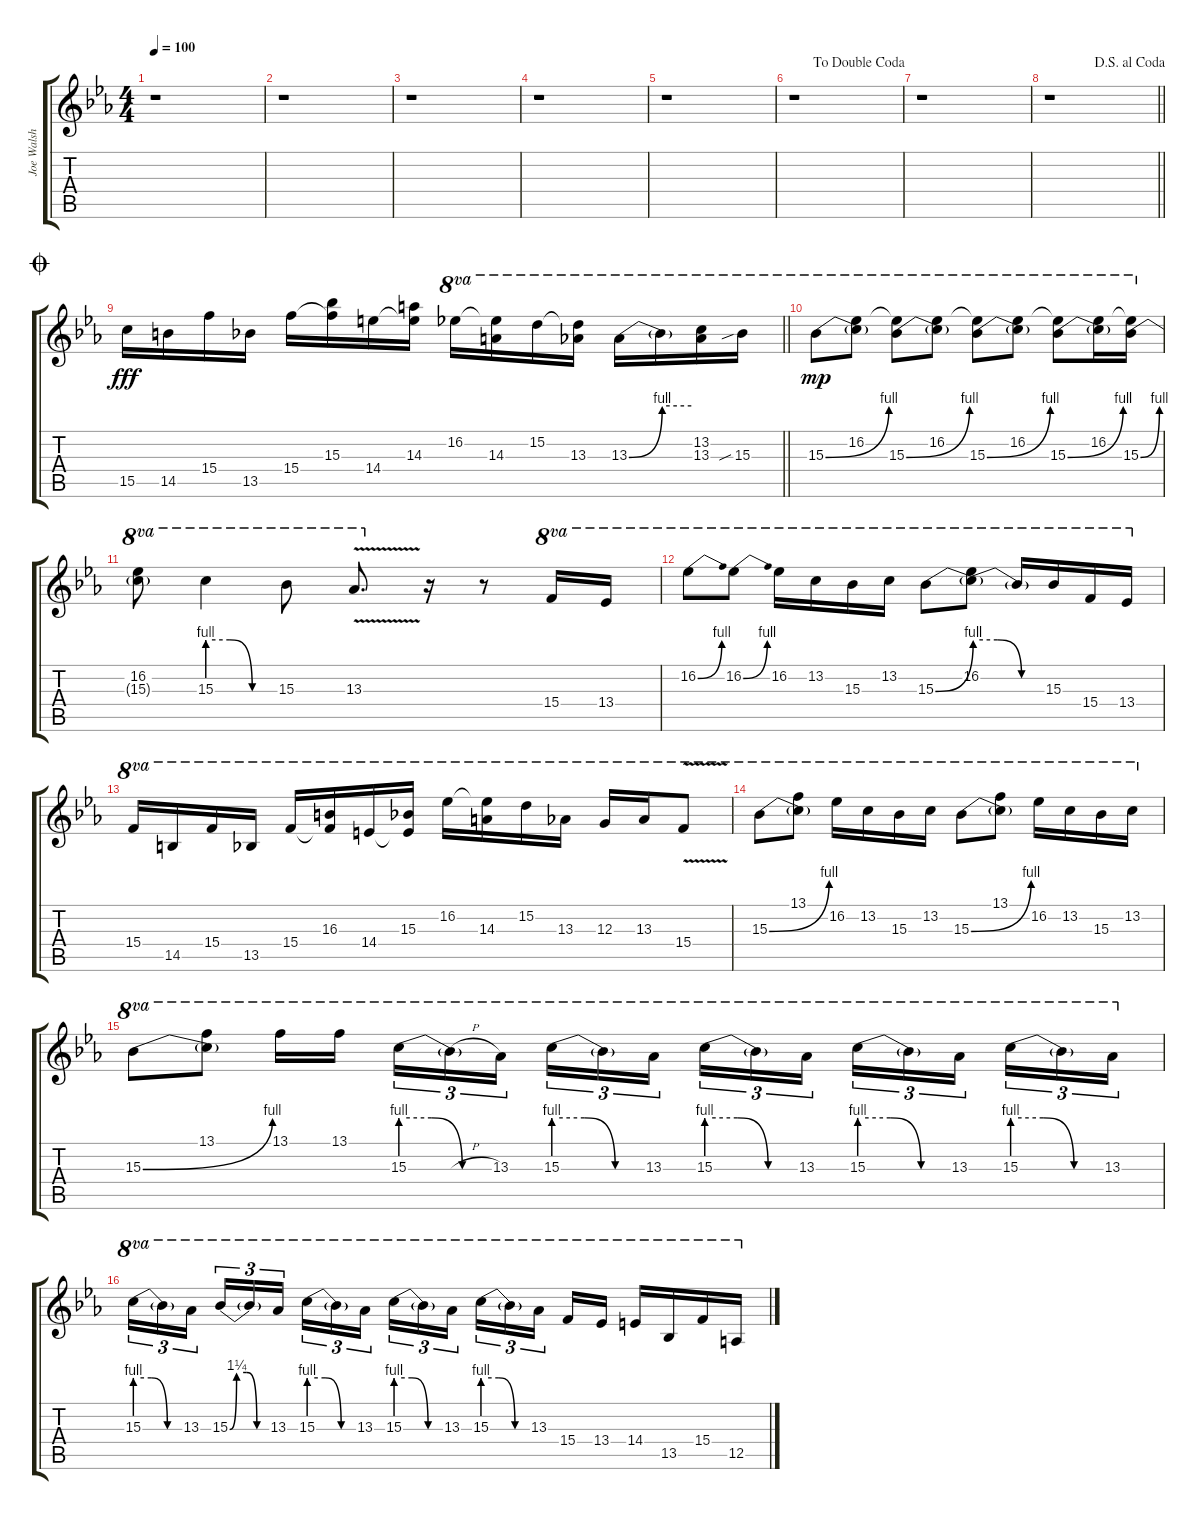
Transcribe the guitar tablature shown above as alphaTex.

\track ("Joe Walsh & Steve Lukater" "Joe Walsh ") {instrument distortionguitar}
\staff {score tabs}
\tuning (E4 B3 G3 D3 A2 E2) {hide}
\ts (4 4)
\tempo 100
\clef g2
\ks eb
r.1{dy fff} |
r.1 |
r.1 |
r.1 |
r.1 |
\jump dadoublecoda
r.1 |
r.1 |
\jump dalsegnoalcoda
\barLineRight lightlight
r.1 |
\jump coda
\barLineRight lightlight
15.5.16 14.5.16 15.4.16 13.5.16 15.4.16 (15.3 15.4{t}).16 14.4.16 (14.3 14.4{t}).16 16.2.16{ot 8va} (16.2{t} 14.3).16{ot 8va} 15.2.16{ot 8va} (15.2{t} 13.3).16{ot 8va} 13.3{be (bend 0 0 60 4)}.16{ot 8va} 13.3{be (hold 0 4 60 4) t}.16{ot 8va} (13.2 13.3).16{ot 8va} 15.3{sib}.16{ot 8va} |
15.3{be (bend 0 0 60 4)}.8{ot 8va dy mp} (16.2 15.3{t}).8{ot 8va} (16.2{t} 15.3{be (bend 0 0 60 4)}).8{ot 8va} (16.2 15.3{t}).8{ot 8va} (16.2{t} 15.3{be (bend 0 0 60 4)}).8{ot 8va} (16.2 15.3{t}).8{ot 8va} (16.2{t} 15.3{be (bend 0 0 60 4)}).8{ot 8va} (16.2 15.3{t}).16{ot 8va} (16.2{t} 15.3{be (bend 0 0 60 4)}).16{ot 8va} |
(16.2 15.3{t}).8{ot 8va} 15.3{be (custom 0 4 20 4 40 0 60 0)}.4{ot 8va} 15.3.8{ot 8va} 13.3{v}.8{d ot 8va} r.16 r.8 15.4.16{ot 8va} 13.4.16{ot 8va} |
16.2{be (bend 0 0 60 4)}.8{ot 8va} 16.2{be (bend 0 0 60 4)}.8{ot 8va} 16.2.16{ot 8va} 13.2.16{ot 8va} 15.3.16{ot 8va} 13.2.16{ot 8va} 15.3{be (bend 0 0 60 4)}.8{ot 8va} (16.2 15.3{be (custom 0 4 20 4 40 0 60 0) t}).8{ot 8va} 15.3{t}.16{ot 8va} 15.3.16{ot 8va} 15.4.16{ot 8va} 13.4.16{ot 8va} |
15.4.16{ot 8va} 14.5.16{ot 8va} 15.4.16{ot 8va} 13.5.16{ot 8va} 15.4.16{ot 8va} (16.3 15.4{t}).16{ot 8va} 14.4.16{ot 8va} (15.3 14.4{t}).16{ot 8va} 16.2.16{ot 8va} (16.2{t} 14.3).16{ot 8va} 15.2.16{ot 8va} 13.3.16{ot 8va} 12.3.16{ot 8va} 13.3.16{ot 8va} 15.4{v}.8{ot 8va} |
15.3{be (bend 0 0 60 4)}.8{ot 8va} (13.1 15.3{t}).8{ot 8va} 16.2.16{ot 8va} 13.2.16{ot 8va} 15.3.16{ot 8va} 13.2.16{ot 8va} 15.3{be (bend 0 0 60 4)}.8{ot 8va} (13.1 15.3{t}).8{ot 8va} 16.2.16{ot 8va} 13.2.16{ot 8va} 15.3.16{ot 8va} 13.2.16{ot 8va} |
15.3{be (bend 0 0 60 4)}.8{ot 8va} (13.1 15.3{t}).8{ot 8va} 13.1.16{ot 8va} 13.1.16{ot 8va beam splitsecondary} 15.3{be (custom 0 4 20 4 40 0 60 0)}.16{tu (3 2) ot 8va} 15.3{h t}.16{tu (3 2) ot 8va} 13.3.16{tu (3 2) ot 8va} 15.3{be (custom 0 4 20 4 40 0 60 0)}.16{tu (3 2) ot 8va} 15.3{t}.16{tu (3 2) ot 8va} 13.3.16{tu (3 2) ot 8va beam splitsecondary} 15.3{be (custom 0 4 20 4 40 0 60 0)}.16{tu (3 2) ot 8va} 15.3{t}.16{tu (3 2) ot 8va} 13.3.16{tu (3 2) ot 8va} 15.3{be (custom 0 4 20 4 40 0 60 0)}.16{tu (3 2) ot 8va} 15.3{t}.16{tu (3 2) ot 8va} 13.3.16{tu (3 2) ot 8va beam splitsecondary} 15.3{be (custom 0 4 20 4 40 0 60 0)}.16{tu (3 2) ot 8va} 15.3{t}.16{tu (3 2) ot 8va} 13.3.16{tu (3 2) ot 8va} |
15.3{be (custom 0 4 20 4 40 0 60 0)}.16{tu (3 2) ot 8va} 15.3{t}.16{tu (3 2) ot 8va} 13.3.16{tu (3 2) ot 8va beam splitsecondary} 15.3{be (custom 0 0 10 5 25 5 40 0 60 0)}.16{tu (3 2) ot 8va} 15.3{t}.16{tu (3 2) ot 8va} 13.3.16{tu (3 2) ot 8va} 15.3{be (custom 0 4 20 4 40 0 60 0)}.16{tu (3 2) ot 8va} 15.3{t}.16{tu (3 2) ot 8va} 13.3.16{tu (3 2) ot 8va beam splitsecondary} 15.3{be (custom 0 4 20 4 40 0 60 0)}.16{tu (3 2) ot 8va} 15.3{t}.16{tu (3 2) ot 8va} 13.3.16{tu (3 2) ot 8va} 15.3{be (custom 0 4 20 4 40 0 60 0)}.16{tu (3 2) ot 8va} 15.3{t}.16{tu (3 2) ot 8va} 13.3.16{tu (3 2) ot 8va beam splitsecondary} 15.4.16{ot 8va} 13.4.16{ot 8va} 14.4.16{ot 8va} 13.5.16{ot 8va} 15.4.16{ot 8va} 12.5.16{ot 8va}
